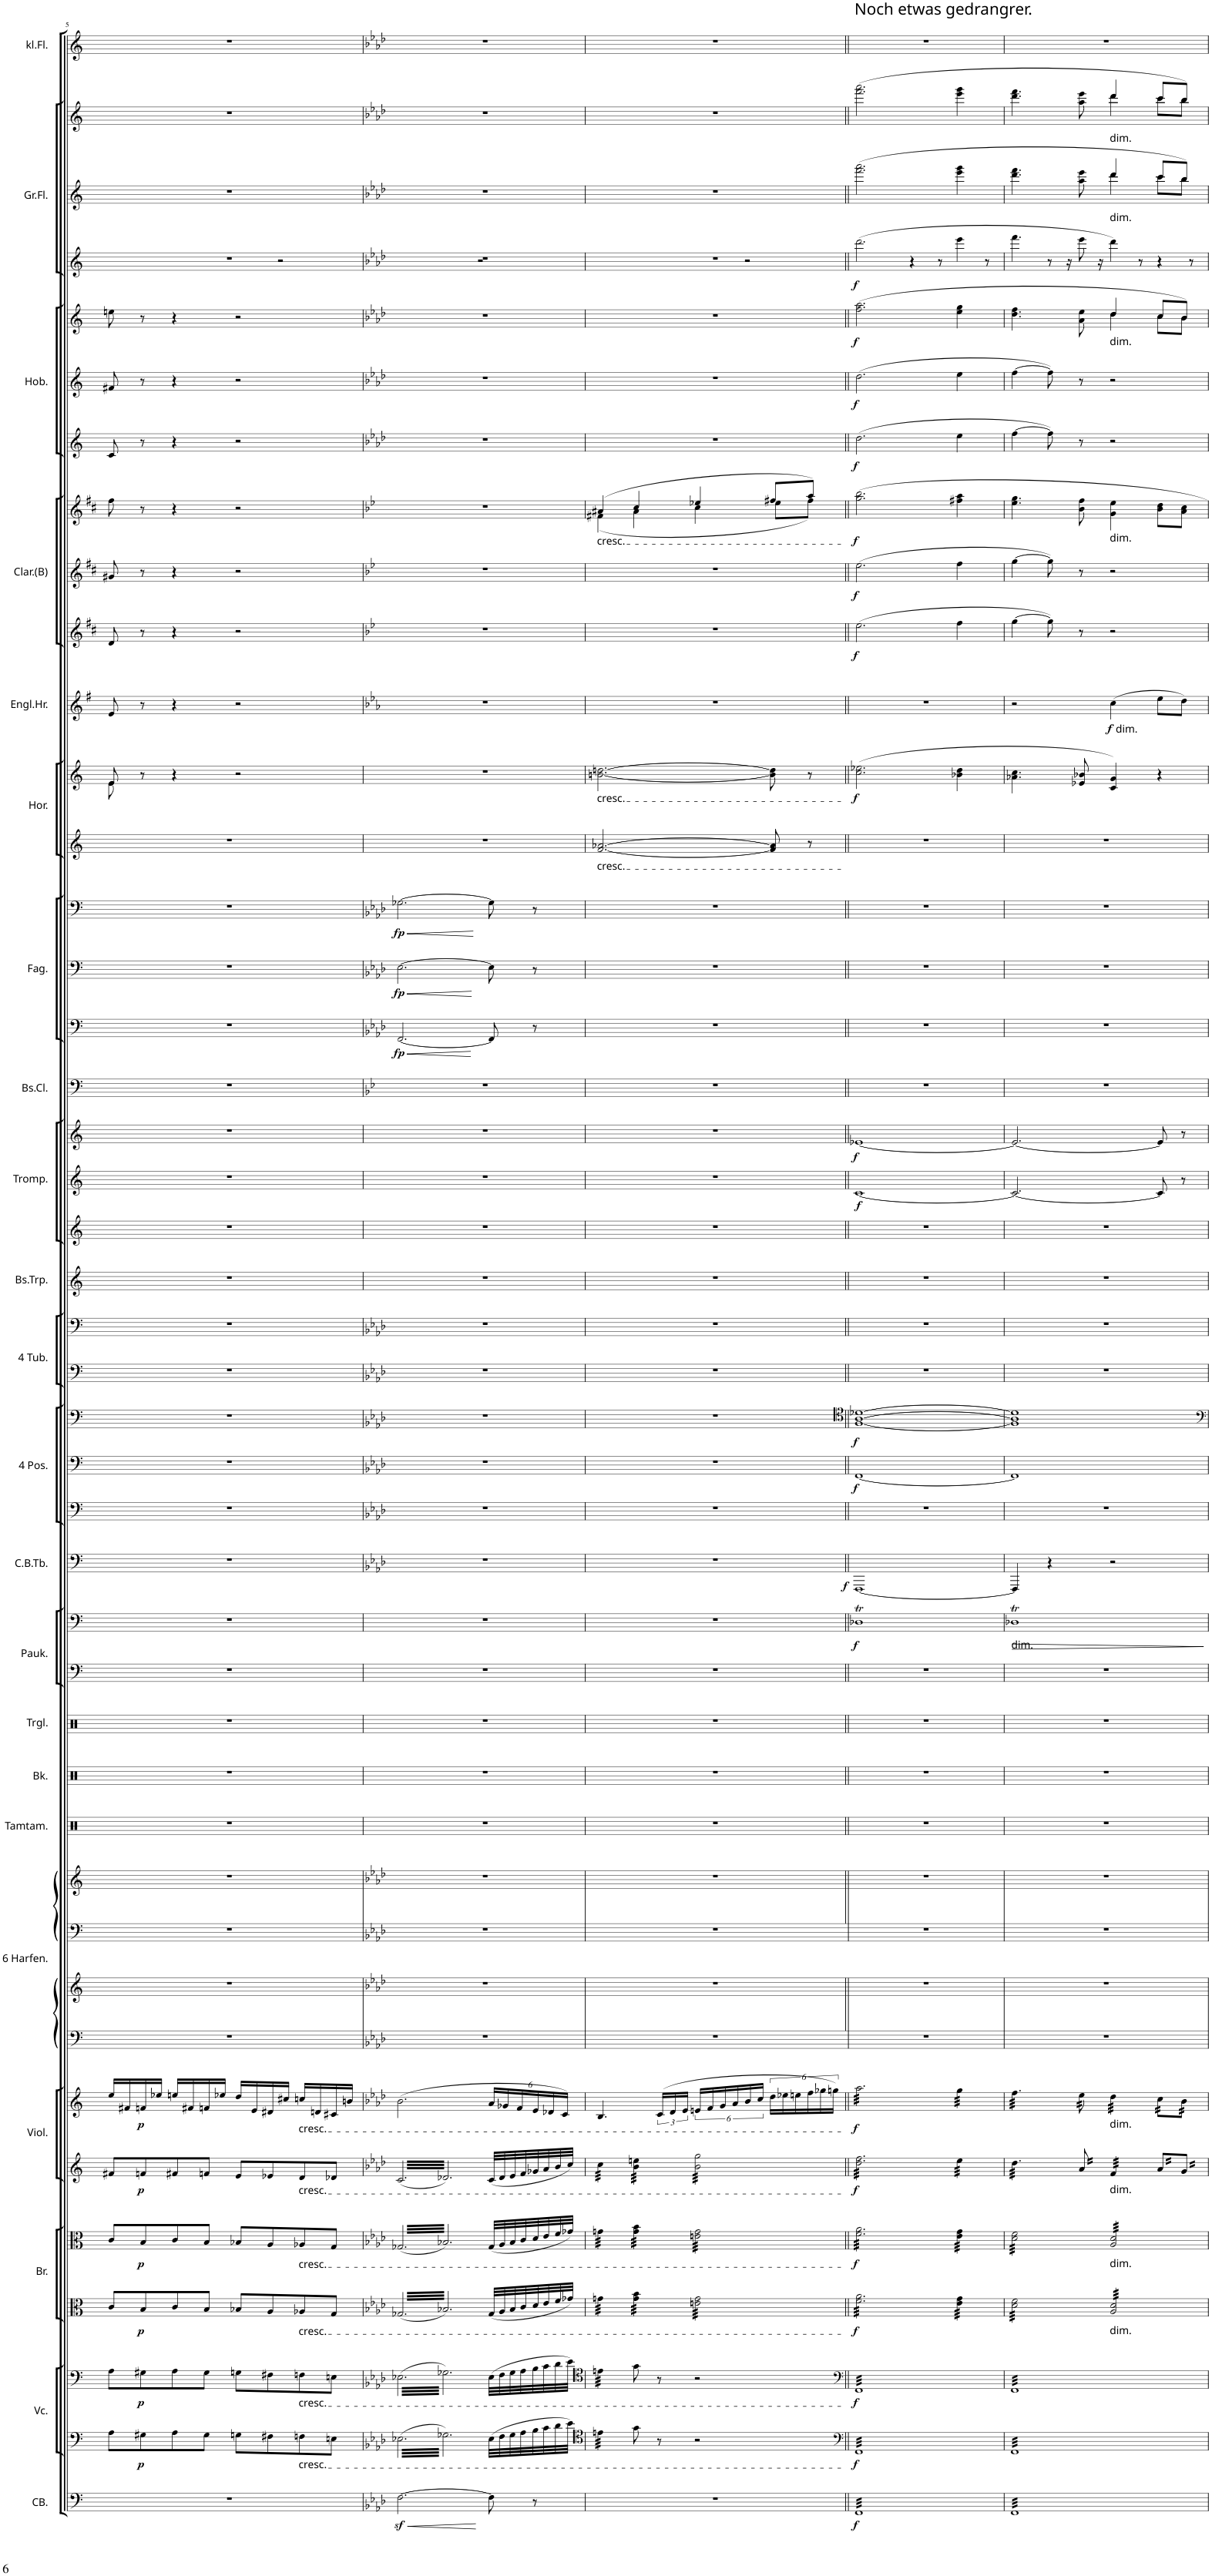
**kern	**dynam	**kern	**dynam	**kern	**dynam	**kern	**dynam	**kern	**dynam	**kern	**dynam	**kern	**dynam	**kern	**kern	**kern	**kern	**kern	**kern	**kern	**kern	**kern	**dynam	**kern	**dynam	**kern	**kern	**dynam	**kern	**dynam	**kern	**kern	**kern	**kern	**kern	**dynam	**kern	**dynam	**kern	**kern	**dynam	**kern	**dynam	**kern	**dynam	**kern	**kern	**dynam	**kern	**dynam	**kern	**dynam	**kern	**dynam	**kern	**dynam	**kern	**dynam	**kern	**dynam	**kern	**dynam	**kern	**dynam	**kern	**kern	**kern
*part41	*part41	*part40	*part40	*part39	*part39	*part38	*part38	*part37	*part37	*part36	*part36	*part35	*part35	*part34	*part34	*part33	*part33	*part32	*part31	*part30	*part29	*part28	*part28	*part27	*part27	*part26	*part25	*part25	*part24	*part24	*part23	*part22	*part21	*part20	*part19	*part19	*part18	*part18	*part17	*part16	*part16	*part15	*part15	*part14	*part14	*part13	*part12	*part12	*part11	*part11	*part10	*part10	*part9	*part9	*part8	*part8	*part7	*part7	*part6	*part6	*part5	*part5	*part4	*part4	*part3	*part2	*part1
*staff43	*staff43	*staff42	*staff42	*staff41	*staff41	*staff40	*staff40	*staff39	*staff39	*staff38	*staff38	*staff37	*staff37	*staff36	*staff35	*staff34	*staff33	*staff32	*staff31	*staff30	*staff29	*staff28	*staff28	*staff27	*staff27	*staff26	*staff25	*staff25	*staff24	*staff24	*staff23	*staff22	*staff21	*staff20	*staff19	*staff19	*staff18	*staff18	*staff17	*staff16	*staff16	*staff15	*staff15	*staff14	*staff14	*staff13	*staff12	*staff12	*staff11	*staff11	*staff10	*staff10	*staff9	*staff9	*staff8	*staff8	*staff7	*staff7	*staff6	*staff6	*staff5	*staff5	*staff4	*staff4	*staff3	*staff2	*staff1
*I"Contrabasse.	*	*I"Violoncellos	*	*I"Violoncelle.	*	*I"Violas	*	*I"Bratschen.	*	*I"Violins	*	*I"Violinen.	*	*I"Harp	*	*I"6 Harfen.	*	*I"Tamtam.	*I"Becken.	*I"Triangel.	*I"Timpani	*I"Pauken.	*	*I"Contrabass Tuben.	*	*I"Trombone	*I"4 Posaunen.	*	*I"Tenor Trombone	*	*I"Tuba	*I"4 Tuben.	*I"Bass Trompetten.	*I"C Trumpet	*I"Trompetten.	*	*I"C Trumpet	*	*I"Bass Clarinetten.	*I"Bassoon	*	*I"Fagotte.	*	*I"Bassoon	*	*I"Horn in F	*I"Horner.	*	*I"Englishes Horn.	*	*I"Bb Clarinet	*	*I"Clarinetten. (B)	*	*I"Bb Clarinet	*	*I"Oboe	*	*I"Hoboen.	*	*I"Oboe	*	*I"Flute	*	*I"Floten.	*I"Flute	*I"Kleinen Floten.
*I'CB.	*	*	*	*I'Vc.	*	*	*	*I'Br.	*	*	*	*I'Viol.	*	*I'Hp	*	*I'6 Harfen.	*	*I'Tamtam.	*I'Bk.	*I'Trgl.	*I'Timp	*I'Pauk.	*	*I'C.B.Tb.	*	*I'Trb	*I'4 Pos.	*	*I'Trb	*	*I'Tba	*I'4 Tub.	*I'Bs.Trp.	*I'Tpt	*I'Tromp.	*	*I'Tpt	*	*I'Bs.Cl.	*I'Bsn	*	*I'Fag.	*	*I'Bsn	*	*I'Hn	*I'Hor.	*	*I'Engl.Hr.	*	*I'Cl	*	*I'Clar.(B)	*	*I'Cl	*	*I'Ob	*	*I'Hob.	*	*I'Ob	*	*I'Fl	*	*	*I'Fl	*I'kl.Fl.
!!LO:PB:g=z
*clefF4	*	*clefF4	*	*clefF4	*	*clefC3	*	*clefC3	*	*clefG2	*	*clefG2	*	*clefF4	*clefG2	*clefF4	*clefG2	*clefX	*clefX	*clefX	*clefF4	*clefF4	*	*clefF4	*	*clefF4	*clefF4	*	*clefF4	*	*clefF4	*clefF4	*clefG2	*clefG2	*clefG2	*	*clefG2	*	*clefF4	*clefF4	*	*clefF4	*	*clefF4	*	*clefG2	*clefG2	*	*clefG2	*	*clefG2	*	*clefG2	*	*clefG2	*	*clefG2	*	*clefG2	*	*clefG2	*	*clefG2	*	*clefG2	*clefG2	*clefG2
*Trd7c12	*	*	*	*	*	*	*	*	*	*	*	*	*	*	*	*	*	*	*	*	*	*	*	*	*	*	*	*	*	*	*	*	*Trd8c14	*	*	*	*	*	*Trd8c14	*	*	*	*	*	*	*Trd4c7	*Trd4c7	*	*Trd4c7	*	*Trd1c2	*	*Trd1c2	*	*Trd1c2	*	*	*	*	*	*	*	*	*	*	*	*Trd-7c-12
*k[]	*	*k[]	*	*k[]	*	*k[]	*	*k[]	*	*k[]	*	*k[]	*	*k[]	*k[]	*k[]	*k[]	*k[]	*k[]	*k[]	*k[]	*k[]	*	*k[]	*	*k[]	*k[]	*	*k[]	*	*k[]	*k[]	*k[]	*k[]	*k[]	*	*k[]	*	*k[]	*k[]	*	*k[]	*	*k[]	*	*k[]	*k[]	*	*k[f#]	*	*k[f#c#]	*	*k[f#c#]	*	*k[f#c#]	*	*k[]	*	*k[]	*	*k[]	*	*k[]	*	*k[]	*k[]	*k[]
*M4/4	*	*M4/4	*	*M4/4	*	*M4/4	*	*M4/4	*	*M4/4	*	*M4/4	*	*M4/4	*M4/4	*M4/4	*M4/4	*M4/4	*M4/4	*M4/4	*M4/4	*M4/4	*	*M4/4	*	*M4/4	*M4/4	*	*M4/4	*	*M4/4	*M4/4	*M4/4	*M4/4	*M4/4	*	*M4/4	*	*M4/4	*M4/4	*	*M4/4	*	*M4/4	*	*M4/4	*M4/4	*	*M4/4	*	*M4/4	*	*M4/4	*	*M4/4	*	*M4/4	*	*M4/4	*	*M4/4	*	*M12/8	*	*M4/4	*M4/4	*M4/4
=5	=5	=5	=5	=5	=5	=5	=5	=5	=5	=5	=5	=5	=5	=5	=5	=5	=5	=5	=5	=5	=5	=5	=5	=5	=5	=5	=5	=5	=5	=5	=5	=5	=5	=5	=5	=5	=5	=5	=5	=5	=5	=5	=5	=5	=5	=5	=5	=5	=5	=5	=5	=5	=5	=5	=5	=5	=5	=5	=5	=5	=5	=5	=5	=5	=5	=5	=5
*	*	*	*	*	*	*	*	*	*	*	*	*	*	*	*	*	*	*	*	*	*	*	*	*	*	*	*	*	*	*	*	*	*	*	*	*	*	*	*	*	*	*	*	*	*	*	*^	*	*	*	*	*	*	*	*	*	*	*	*	*	*	*	*	*	*	*	*
1r	.	8A\L	.	8A\L	.	8c/L	.	8c/L	.	8f#X/L	.	16ee/LL	.	1r	1r	1r	1r	1r	1r	1r	1r	1r	.	1r	.	1r	1r	.	1r	.	1r	1r	1r	1r	1r	.	1r	.	1r	1r	.	1r	.	1r	.	1r	8e/	8e\	.	8e/	.	8d/	.	8g#X/	.	8ff#\	.	8c/	.	8f#X/	.	8een\	.	1.r	.	1r	1r	1r
.	.	.	.	.	.	.	.	.	.	.	.	16f#X/	.	.	.	.	.	.	.	.	.	.	.	.	.	.	.	.	.	.	.	.	.	.	.	.	.	.	.	.	.	.	.	.	.	.	.	.	.	.	.	.	.	.	.	.	.	.	.	.	.	.	.	.	.	.	.	.
!	!	!	!LO:DY:b	!	!LO:DY:b	!	!LO:DY:b	!	!LO:DY:b	!	!LO:DY:b	!	!LO:DY:b	!	!	!	!	!	!	!	!	!	!	!	!	!	!	!	!	!	!	!	!	!	!	!	!	!	!	!	!	!	!	!	!	!	!	!	!	!	!	!	!	!	!	!	!	!	!	!	!	!	!	!	!	!	!	!
.	.	8G#X\	p	8G#X\	p	8B/	p	8B/	p	8fn/	p	16fn/	p	.	.	.	.	.	.	.	.	.	.	.	.	.	.	.	.	.	.	.	.	.	.	.	.	.	.	.	.	.	.	.	.	.	8r	1ryy	.	8r	.	8r	.	8r	.	8r	.	8r	.	8r	.	8r	.	.	.	.	.	.
.	.	.	.	.	.	.	.	.	.	.	.	16ee-X/JJ	.	.	.	.	.	.	.	.	.	.	.	.	.	.	.	.	.	.	.	.	.	.	.	.	.	.	.	.	.	.	.	.	.	.	.	.	.	.	.	.	.	.	.	.	.	.	.	.	.	.	.	.	.	.	.	.
.	.	8A\	.	8A\	.	8c/	.	8c/	.	8f#X/	.	16een/LL	.	.	.	.	.	.	.	.	.	.	.	.	.	.	.	.	.	.	.	.	.	.	.	.	.	.	.	.	.	.	.	.	.	.	4r	.	.	4r	.	4r	.	4r	.	4r	.	4r	.	4r	.	4r	.	.	.	.	.	.
.	.	.	.	.	.	.	.	.	.	.	.	16f#X/	.	.	.	.	.	.	.	.	.	.	.	.	.	.	.	.	.	.	.	.	.	.	.	.	.	.	.	.	.	.	.	.	.	.	.	.	.	.	.	.	.	.	.	.	.	.	.	.	.	.	.	.	.	.	.	.
.	.	8G#\J	.	8G#\J	.	8B/J	.	8B/J	.	8fn/J	.	16fn/	.	.	.	.	.	.	.	.	.	.	.	.	.	.	.	.	.	.	.	.	.	.	.	.	.	.	.	.	.	.	.	.	.	.	.	.	.	.	.	.	.	.	.	.	.	.	.	.	.	.	.	.	.	.	.	.
.	.	.	.	.	.	.	.	.	.	.	.	16ee-X/JJ	.	.	.	.	.	.	.	.	.	.	.	.	.	.	.	.	.	.	.	.	.	.	.	.	.	.	.	.	.	.	.	.	.	.	.	.	.	.	.	.	.	.	.	.	.	.	.	.	.	.	.	.	.	.	.	.
.	.	8Gn\L	.	8Gn\L	.	8B-X/L	.	8B-X/L	.	8e/L	.	16dd/LL	.	.	.	.	.	.	.	.	.	.	.	.	.	.	.	.	.	.	.	.	.	.	.	.	.	.	.	.	.	.	.	.	.	.	2r	.	.	2r	.	2r	.	2r	.	2r	.	2r	.	2r	.	2r	.	.	.	.	.	.
.	.	.	.	.	.	.	.	.	.	.	.	16e/	.	.	.	.	.	.	.	.	.	.	.	.	.	.	.	.	.	.	.	.	.	.	.	.	.	.	.	.	.	.	.	.	.	.	.	.	.	.	.	.	.	.	.	.	.	.	.	.	.	.	.	.	.	.	.	.
.	.	8F#X\	.	8F#X\	.	8A/	.	8A/	.	8e-X/	.	16d#X/	.	.	.	.	.	.	.	.	.	.	.	.	.	.	.	.	.	.	.	.	.	.	.	.	.	.	.	.	.	.	.	.	.	.	.	.	.	.	.	.	.	.	.	.	.	.	.	.	.	.	.	.	.	.	.	.
.	.	.	.	.	.	.	.	.	.	.	.	16cc#X/JJ	.	.	.	.	.	.	.	.	.	.	.	.	.	.	.	.	.	.	.	.	.	.	.	.	.	.	.	.	.	.	.	.	.	.	.	.	.	.	.	.	.	.	.	.	.	.	.	.	.	.	.	.	.	.	.	.
!	!	!	!	!	!	!	!	!	!	!	!	!LO:TX:b:t=cresc.	!	!	!	!	!	!	!	!	!	!	!	!	!	!	!	!	!	!	!	!	!	!	!	!	!	!	!	!	!	!	!	!	!	!	!	!	!	!	!	!	!	!	!	!	!	!	!	!	!	!	!	!	!	!	!	!
!	!	!	!	!	!	!	!	!	!	!LO:TX:b:t=cresc.	!	!	!	!	!	!	!	!	!	!	!	!	!	!	!	!	!	!	!	!	!	!	!	!	!	!	!	!	!	!	!	!	!	!	!	!	!	!	!	!	!	!	!	!	!	!	!	!	!	!	!	!	!	!	!	!	!	!
!	!	!	!	!	!	!	!	!LO:TX:b:t=cresc.	!	!	!	!	!	!	!	!	!	!	!	!	!	!	!	!	!	!	!	!	!	!	!	!	!	!	!	!	!	!	!	!	!	!	!	!	!	!	!	!	!	!	!	!	!	!	!	!	!	!	!	!	!	!	!	!	!	!	!	!
!	!	!	!	!	!	!LO:TX:b:t=cresc.	!	!	!	!	!	!	!	!	!	!	!	!	!	!	!	!	!	!	!	!	!	!	!	!	!	!	!	!	!	!	!	!	!	!	!	!	!	!	!	!	!	!	!	!	!	!	!	!	!	!	!	!	!	!	!	!	!	!	!	!	!	!
!	!	!	!	!LO:TX:b:t=cresc.	!	!	!	!	!	!	!	!	!	!	!	!	!	!	!	!	!	!	!	!	!	!	!	!	!	!	!	!	!	!	!	!	!	!	!	!	!	!	!	!	!	!	!	!	!	!	!	!	!	!	!	!	!	!	!	!	!	!	!	!	!	!	!	!
!	!	!LO:TX:b:t=cresc.	!	!	!	!	!	!	!	!	!	!	!	!	!	!	!	!	!	!	!	!	!	!	!	!	!	!	!	!	!	!	!	!	!	!	!	!	!	!	!	!	!	!	!	!	!	!	!	!	!	!	!	!	!	!	!	!	!	!	!	!	!	!	!	!	!	!
.	.	8Fn\	.	8Fn\	.	8A-X/	.	8A-X/	.	8d/	.	16ccn/LL	.	.	.	.	.	.	.	.	.	.	.	.	.	.	.	.	.	.	.	.	.	.	.	.	.	.	.	.	.	.	.	.	.	.	.	.	.	.	.	.	.	.	.	.	.	.	.	.	.	.	.	.	.	.	.	.
.	.	.	.	.	.	.	.	.	.	.	.	16dn/	.	.	.	.	.	.	.	.	.	.	.	.	.	.	.	.	.	.	.	.	.	.	.	.	.	.	.	.	.	.	.	.	.	.	.	.	.	.	.	.	.	.	.	.	.	.	.	.	.	.	.	.	.	.	.	.
.	.	8En\J	.	8En\J	.	8G/J	.	8G/J	.	8d-X/J	.	16c#X/	.	.	.	.	.	.	.	.	.	.	.	.	.	.	.	.	.	.	.	.	.	.	.	.	.	.	.	.	.	.	.	.	.	.	.	.	.	.	.	.	.	.	.	.	.	.	.	.	.	.	.	.	.	.	.	.
.	.	.	.	.	.	.	.	.	.	.	.	16bn/JJ	.	.	.	.	.	.	.	.	.	.	.	.	.	.	.	.	.	.	.	.	.	.	.	.	.	.	.	.	.	.	.	.	.	.	.	.	.	.	.	.	.	.	.	.	.	.	.	.	.	.	.	.	.	.	.	.
1ryy	.	1ryy	.	1ryy	.	1ryy	.	1ryy	.	1ryy	.	1ryy	.	1ryy	1ryy	1ryy	1ryy	1ryy	1ryy	1ryy	1ryy	1ryy	.	1ryy	.	1ryy	1ryy	.	1ryy	.	1ryy	1ryy	1ryy	1ryy	1ryy	.	1ryy	.	1ryy	1ryy	.	1ryy	.	1ryy	.	1ryy	1ryy	.	.	1ryy	.	1ryy	.	1ryy	.	1ryy	.	1ryy	.	1ryy	.	1ryy	.	.	.	1ryy	1ryy	1ryy
.	.	.	.	.	.	.	.	.	.	.	.	.	.	.	.	.	.	.	.	.	.	.	.	.	.	.	.	.	.	.	.	.	.	.	.	.	.	.	.	.	.	.	.	.	.	.	.	2..ryy	.	.	.	.	.	.	.	.	.	.	.	.	.	.	.	.	.	.	.	.
.	.	.	.	.	.	.	.	.	.	.	.	.	.	.	.	.	.	.	.	.	.	.	.	.	.	.	.	.	.	.	.	.	.	.	.	.	.	.	.	.	.	.	.	.	.	.	.	.	.	.	.	.	.	.	.	.	.	.	.	.	.	.	.	2r	.	.	.	.
*	*	*	*	*	*	*	*	*	*	*	*	*	*	*	*	*	*	*	*	*	*	*	*	*	*	*	*	*	*	*	*	*	*	*	*	*	*	*	*	*	*	*	*	*	*	*	*v	*v	*	*	*	*	*	*	*	*	*	*	*	*	*	*	*	*	*	*	*	*
=6	=6	=6	=6	=6	=6	=6	=6	=6	=6	=6	=6	=6	=6	=6	=6	=6	=6	=6	=6	=6	=6	=6	=6	=6	=6	=6	=6	=6	=6	=6	=6	=6	=6	=6	=6	=6	=6	=6	=6	=6	=6	=6	=6	=6	=6	=6	=6	=6	=6	=6	=6	=6	=6	=6	=6	=6	=6	=6	=6	=6	=6	=6	=6	=6	=6	=6	=6
*k[b-e-a-d-]	*	*k[b-e-a-d-]	*	*k[b-e-a-d-]	*	*k[b-e-a-d-]	*	*k[b-e-a-d-]	*	*k[b-e-a-d-]	*	*k[b-e-a-d-]	*	*k[b-e-a-d-]	*k[b-e-a-d-]	*k[b-e-a-d-]	*k[b-e-a-d-]	*	*	*	*k[]	*k[]	*	*k[b-e-a-d-]	*	*k[b-e-a-d-]	*k[b-e-a-d-]	*	*k[b-e-a-d-]	*	*k[b-e-a-d-]	*k[b-e-a-d-]	*k[]	*k[]	*k[]	*	*k[]	*	*k[b-e-]	*k[b-e-a-d-]	*	*k[b-e-a-d-]	*	*k[b-e-a-d-]	*	*k[]	*k[]	*	*k[b-e-a-]	*	*k[b-e-]	*	*k[b-e-]	*	*k[b-e-]	*	*k[b-e-a-d-]	*	*k[b-e-a-d-]	*	*k[b-e-a-d-]	*	*k[b-e-a-d-]	*	*k[b-e-a-d-]	*k[b-e-a-d-]	*k[b-e-a-d-]
!	!LO:HP:b	!	!	!	!	!	!	!	!	!	!	!	!	!	!	!	!	!	!	!	!	!	!	!	!	!	!	!	!	!	!	!	!	!	!	!	!	!	!	!	!LO:HP:b	!	!LO:HP:b	!	!LO:HP:b	!	!	!	!	!	!	!	!	!	!	!	!	!	!	!	!	!	!	!	!	!	!
!	!	!	!	!	!	!	!	!	!	!	!	!	!	!	!	!	!	!	!	!	!	!	!	!	!	!	!	!	!	!	!	!	!	!	!	!	!	!	!	!	!LO:DY:n=1:b	!	!LO:DY:n=1:b	!	!LO:DY:n=1:b	!	!	!	!	!	!	!	!	!	!	!	!	!	!	!	!	!	!	!	!	!	!
[2.Fz<^\	<	(6..E-X@@64@@\	.	(6..E-X@@64@@\	.	(6..G-X@@64@@/	.	(6..G-X@@64@@/	.	(6..c@@64@@/	.	(2.b-\	.	1r	1r	1r	1r	1r	1r	1r	1r	1r	.	1r	.	1r	1r	.	1r	.	1r	1r	1r	1r	1r	.	1r	.	1r	[2.FF/	< fp	[2.E-\	< fp	[2.G-X\	< fp	1r	1r	.	1r	.	1r	.	1r	.	1r	.	1r	.	1r	.	1r	.	1.r	.	1r	1r	1r
.	.	[8G-X@@32@@\)	.	[8G-X@@32@@\)	.	[8B-X@@32@@/)	.	[8B-X@@32@@/)	.	[8d-X@@32@@/)	.	.	.	.	.	.	.	.	.	.	.	.	.	.	.	.	.	.	.	.	.	.	.	.	.	.	.	.	.	.	.	.	.	.	.	.	.	.	.	.	.	.	.	.	.	.	.	.	.	.	.	.	.	.	.	.	.
.	.	4G-@@32@@\]	.	4G-@@32@@\]	.	4B-@@32@@/]	.	4B-@@32@@/]	.	4d-@@32@@/]	.	.	.	.	.	.	.	.	.	.	.	.	.	.	.	.	.	.	.	.	.	.	.	.	.	.	.	.	.	.	.	.	.	.	.	.	.	.	.	.	.	.	.	.	.	.	.	.	.	.	.	.	.	.	.	.	.
*	*	*	*	*	*	*	*	*	*	*	*	*Xbrackettup	*	*	*	*	*	*	*	*	*	*	*	*	*	*	*	*	*	*	*	*	*	*	*	*	*	*	*	*	*	*	*	*	*	*	*	*	*	*	*	*	*	*	*	*	*	*	*	*	*	*	*	*	*	*	*
8F\]	[	(32E-\LLL	.	(32E-\LLL	.	(32G-/LLL	.	(32G-/LLL	.	(32c/LLL	.	24a-/LL	.	.	.	.	.	.	.	.	.	.	.	.	.	.	.	.	.	.	.	.	.	.	.	.	.	.	.	8FF/]	[	8E-\]	[	8G-\]	[	.	.	.	.	.	.	.	.	.	.	.	.	.	.	.	.	.	.	.	.	.	.
.	.	32F\	.	32F\	.	32A-/	.	32A-/	.	32d-/	.	.	.	.	.	.	.	.	.	.	.	.	.	.	.	.	.	.	.	.	.	.	.	.	.	.	.	.	.	.	.	.	.	.	.	.	.	.	.	.	.	.	.	.	.	.	.	.	.	.	.	.	.	.	.	.	.
.	.	.	.	.	.	.	.	.	.	.	.	24g-X/	.	.	.	.	.	.	.	.	.	.	.	.	.	.	.	.	.	.	.	.	.	.	.	.	.	.	.	.	.	.	.	.	.	.	.	.	.	.	.	.	.	.	.	.	.	.	.	.	.	.	.	.	.	.	.
.	.	32G-\	.	32G-\	.	32B-/	.	32B-/	.	32e-/	.	.	.	.	.	.	.	.	.	.	.	.	.	.	.	.	.	.	.	.	.	.	.	.	.	.	.	.	.	.	.	.	.	.	.	.	.	.	.	.	.	.	.	.	.	.	.	.	.	.	.	.	.	.	.	.	.
.	.	.	.	.	.	.	.	.	.	.	.	24f/	.	.	.	.	.	.	.	.	.	.	.	.	.	.	.	.	.	.	.	.	.	.	.	.	.	.	.	.	.	.	.	.	.	.	.	.	.	.	.	.	.	.	.	.	.	.	.	.	.	.	.	.	.	.	.
.	.	32A-\	.	32A-\	.	32c/	.	32c/	.	32f/	.	.	.	.	.	.	.	.	.	.	.	.	.	.	.	.	.	.	.	.	.	.	.	.	.	.	.	.	.	.	.	.	.	.	.	.	.	.	.	.	.	.	.	.	.	.	.	.	.	.	.	.	.	.	.	.	.
8r	.	32B-\	.	32B-\	.	32d-/	.	32d-/	.	32g-X/	.	24e-/	.	.	.	.	.	.	.	.	.	.	.	.	.	.	.	.	.	.	.	.	.	.	.	.	.	.	.	8r	.	8r	.	8r	.	.	.	.	.	.	.	.	.	.	.	.	.	.	.	.	.	.	.	.	.	.	.
.	.	32c\	.	32c\	.	32e-/	.	32e-/	.	32a-/	.	.	.	.	.	.	.	.	.	.	.	.	.	.	.	.	.	.	.	.	.	.	.	.	.	.	.	.	.	.	.	.	.	.	.	.	.	.	.	.	.	.	.	.	.	.	.	.	.	.	.	.	.	.	.	.	.
.	.	.	.	.	.	.	.	.	.	.	.	24d-X/	.	.	.	.	.	.	.	.	.	.	.	.	.	.	.	.	.	.	.	.	.	.	.	.	.	.	.	.	.	.	.	.	.	.	.	.	.	.	.	.	.	.	.	.	.	.	.	.	.	.	.	.	.	.	.
.	.	32d-\	.	32d-\	.	32f/	.	32f/	.	32b-/	.	.	.	.	.	.	.	.	.	.	.	.	.	.	.	.	.	.	.	.	.	.	.	.	.	.	.	.	.	.	.	.	.	.	.	.	.	.	.	.	.	.	.	.	.	.	.	.	.	.	.	.	.	.	.	.	.
.	.	.	.	.	.	.	.	.	.	.	.	24c/JJ)	.	.	.	.	.	.	.	.	.	.	.	.	.	.	.	.	.	.	.	.	.	.	.	.	.	.	.	.	.	.	.	.	.	.	.	.	.	.	.	.	.	.	.	.	.	.	.	.	.	.	.	.	.	.	.
.	.	32e-\JJJ)	.	32e-\JJJ)	.	32g-X/JJJ)	.	32g-X/JJJ)	.	32cc/JJJ)	.	.	.	.	.	.	.	.	.	.	.	.	.	.	.	.	.	.	.	.	.	.	.	.	.	.	.	.	.	.	.	.	.	.	.	.	.	.	.	.	.	.	.	.	.	.	.	.	.	.	.	.	.	.	.	.	.
1ryy	.	1ryy	.	1ryy	.	1ryy	.	1ryy	.	1ryy	.	1ryy	.	1ryy	1ryy	1ryy	1ryy	1ryy	1ryy	1ryy	1ryy	1ryy	.	1ryy	.	1ryy	1ryy	.	1ryy	.	1ryy	1ryy	1ryy	1ryy	1ryy	.	1ryy	.	1ryy	1ryy	.	1ryy	.	1ryy	.	1ryy	1ryy	.	1ryy	.	1ryy	.	1ryy	.	1ryy	.	1ryy	.	1ryy	.	1ryy	.	.	.	1ryy	1ryy	1ryy
.	.	.	.	.	.	.	.	.	.	.	.	.	.	.	.	.	.	.	.	.	.	.	.	.	.	.	.	.	.	.	.	.	.	.	.	.	.	.	.	.	.	.	.	.	.	.	.	.	.	.	.	.	.	.	.	.	.	.	.	.	.	.	2r	.	.	.	.
=7	=7	=7	=7	=7	=7	=7	=7	=7	=7	=7	=7	=7	=7	=7	=7	=7	=7	=7	=7	=7	=7	=7	=7	=7	=7	=7	=7	=7	=7	=7	=7	=7	=7	=7	=7	=7	=7	=7	=7	=7	=7	=7	=7	=7	=7	=7	=7	=7	=7	=7	=7	=7	=7	=7	=7	=7	=7	=7	=7	=7	=7	=7	=7	=7	=7	=7	=7
*	*	*clefC4	*	*clefC4	*	*	*	*	*	*	*	*	*	*	*	*	*	*	*	*	*	*	*	*	*	*	*	*	*	*	*	*	*	*	*	*	*	*	*	*	*	*	*	*	*	*	*	*	*	*	*	*	*	*	*	*	*	*	*	*	*	*	*	*	*	*	*
*	*	*	*	*	*	*	*	*	*	*	*	*	*	*	*	*	*	*	*	*	*	*	*	*	*	*	*	*	*	*	*	*	*	*	*	*	*	*	*	*	*	*	*	*	*	*	*	*	*	*	*	*	*	*	*^	*	*	*	*	*	*	*	*	*	*	*	*
!	!	!	!	!	!	!	!	!	!	!	!	!	!	!	!	!	!	!	!	!	!	!	!	!	!	!	!	!	!	!	!	!	!	!	!	!	!	!	!	!	!	!	!	!	!	!	!	!	!	!	!	!	!	!	!LO:TX:b:t=cresc.	!	!	!	!	!	!	!	!	!	!	!	!	!
!	!	!	!	!	!	!	!	!	!	!	!	!	!	!	!	!	!	!	!	!	!	!	!	!	!	!	!	!	!	!	!	!	!	!	!	!	!	!	!	!	!	!	!	!	!	!	!LO:TX:b:t=cresc.	!	!	!	!	!	!	!	!	!	!	!	!	!	!	!	!	!	!	!	!	!
!	!	!	!	!	!	!	!	!	!	!	!	!	!	!	!	!	!	!	!	!	!	!	!	!	!	!	!	!	!	!	!	!	!	!	!	!	!	!	!	!	!	!	!	!	!	!LO:TX:b:t=cresc.	!	!	!	!	!	!	!	!	!	!	!	!	!	!	!	!	!	!	!	!	!	!
1r	.	4en@32@\	.	4en@32@\	.	4gn@32@\	.	4gn@32@\	.	4cc@32@\	.	4.B-/	.	1r	1r	1r	1r	1r	1r	1r	1r	1r	.	1r	.	1r	1r	.	1r	.	1r	1r	1r	1r	1r	.	1r	.	1r	1r	.	1r	.	1r	.	[2.f/ [2.a-X/	[2.bn\ [2.ddn\	.	1r	.	1r	.	1r	.	(4a#X/	(4f#X\	.	1r	.	1r	.	1r	.	1.r	.	1r	1r	1r
.	.	8g\	.	8g\	.	4g\@32@ 4b-\@32@	.	4g\@32@ 4b-\@32@	.	4b-\@32@ 4een\@32@	.	.	.	.	.	.	.	.	.	.	.	.	.	.	.	.	.	.	.	.	.	.	.	.	.	.	.	.	.	.	.	.	.	.	.	.	.	.	.	.	.	.	.	.	4cc/	4a#\	.	.	.	.	.	.	.	.	.	.	.	.
*	*	*	*	*	*	*	*	*	*	*	*	*brackettup	*	*	*	*	*	*	*	*	*	*	*	*	*	*	*	*	*	*	*	*	*	*	*	*	*	*	*	*	*	*	*	*	*	*	*	*	*	*	*	*	*	*	*	*	*	*	*	*	*	*	*	*	*	*	*	*
.	.	8r	.	8r	.	.	.	.	.	.	.	(24c/LL	.	.	.	.	.	.	.	.	.	.	.	.	.	.	.	.	.	.	.	.	.	.	.	.	.	.	.	.	.	.	.	.	.	.	.	.	.	.	.	.	.	.	.	.	.	.	.	.	.	.	.	.	.	.	.	.
.	.	.	.	.	.	.	.	.	.	.	.	24d-/	.	.	.	.	.	.	.	.	.	.	.	.	.	.	.	.	.	.	.	.	.	.	.	.	.	.	.	.	.	.	.	.	.	.	.	.	.	.	.	.	.	.	.	.	.	.	.	.	.	.	.	.	.	.	.	.
.	.	.	.	.	.	.	.	.	.	.	.	24e-/JJ	.	.	.	.	.	.	.	.	.	.	.	.	.	.	.	.	.	.	.	.	.	.	.	.	.	.	.	.	.	.	.	.	.	.	.	.	.	.	.	.	.	.	.	.	.	.	.	.	.	.	.	.	.	.	.	.
.	.	2r	.	2r	.	2en\@32@ 2g\@32@	.	2en\@32@ 2g\@32@	.	2b-\@32@ 2gg\@32@	.	24en/LL	.	.	.	.	.	.	.	.	.	.	.	.	.	.	.	.	.	.	.	.	.	.	.	.	.	.	.	.	.	.	.	.	.	.	.	.	.	.	.	.	.	.	4ee-X/	4cc\	.	.	.	.	.	.	.	.	.	.	.	.
.	.	.	.	.	.	.	.	.	.	.	.	24f/	.	.	.	.	.	.	.	.	.	.	.	.	.	.	.	.	.	.	.	.	.	.	.	.	.	.	.	.	.	.	.	.	.	.	.	.	.	.	.	.	.	.	.	.	.	.	.	.	.	.	.	.	.	.	.	.
.	.	.	.	.	.	.	.	.	.	.	.	24g/	.	.	.	.	.	.	.	.	.	.	.	.	.	.	.	.	.	.	.	.	.	.	.	.	.	.	.	.	.	.	.	.	.	.	.	.	.	.	.	.	.	.	.	.	.	.	.	.	.	.	.	.	.	.	.	.
.	.	.	.	.	.	.	.	.	.	.	.	24a-/	.	.	.	.	.	.	.	.	.	.	.	.	.	.	.	.	.	.	.	.	.	.	.	.	.	.	.	.	.	.	.	.	.	.	.	.	.	.	.	.	.	.	.	.	.	.	.	.	.	.	.	.	.	.	.	.
.	.	.	.	.	.	.	.	.	.	.	.	24b-/	.	.	.	.	.	.	.	.	.	.	.	.	.	.	.	.	.	.	.	.	.	.	.	.	.	.	.	.	.	.	.	.	.	.	.	.	.	.	.	.	.	.	.	.	.	.	.	.	.	.	.	.	.	.	.	.
.	.	.	.	.	.	.	.	.	.	.	.	24cc/JJ	.	.	.	.	.	.	.	.	.	.	.	.	.	.	.	.	.	.	.	.	.	.	.	.	.	.	.	.	.	.	.	.	.	.	.	.	.	.	.	.	.	.	.	.	.	.	.	.	.	.	.	.	.	.	.	.
.	.	.	.	.	.	.	.	.	.	.	.	24dd-\LL	.	.	.	.	.	.	.	.	.	.	.	.	.	.	.	.	.	.	.	.	.	.	.	.	.	.	.	.	.	.	.	.	.	8f/] 8a-/]	8b\] 8dd\]	.	.	.	.	.	.	.	8ff#X/L	8ee-\L	.	.	.	.	.	.	.	.	.	.	.	.
.	.	.	.	.	.	.	.	.	.	.	.	24ee-X\	.	.	.	.	.	.	.	.	.	.	.	.	.	.	.	.	.	.	.	.	.	.	.	.	.	.	.	.	.	.	.	.	.	.	.	.	.	.	.	.	.	.	.	.	.	.	.	.	.	.	.	.	.	.	.	.
.	.	.	.	.	.	.	.	.	.	.	.	24een\	.	.	.	.	.	.	.	.	.	.	.	.	.	.	.	.	.	.	.	.	.	.	.	.	.	.	.	.	.	.	.	.	.	.	.	.	.	.	.	.	.	.	.	.	.	.	.	.	.	.	.	.	.	.	.	.
.	.	.	.	.	.	.	.	.	.	.	.	24ff\	.	.	.	.	.	.	.	.	.	.	.	.	.	.	.	.	.	.	.	.	.	.	.	.	.	.	.	.	.	.	.	.	.	8r	8r	.	.	.	.	.	.	.	8aa/J)	8ff#\J)	.	.	.	.	.	.	.	.	.	.	.	.
.	.	.	.	.	.	.	.	.	.	.	.	24gg-X\	.	.	.	.	.	.	.	.	.	.	.	.	.	.	.	.	.	.	.	.	.	.	.	.	.	.	.	.	.	.	.	.	.	.	.	.	.	.	.	.	.	.	.	.	.	.	.	.	.	.	.	.	.	.	.	.
.	.	.	.	.	.	.	.	.	.	.	.	24ggn\JJ)	.	.	.	.	.	.	.	.	.	.	.	.	.	.	.	.	.	.	.	.	.	.	.	.	.	.	.	.	.	.	.	.	.	.	.	.	.	.	.	.	.	.	.	.	.	.	.	.	.	.	.	.	.	.	.	.
1ryy	.	1ryy	.	1ryy	.	1ryy	.	1ryy	.	1ryy	.	1ryy	.	1ryy	1ryy	1ryy	1ryy	1ryy	1ryy	1ryy	1ryy	1ryy	.	1ryy	.	1ryy	1ryy	.	1ryy	.	1ryy	1ryy	1ryy	1ryy	1ryy	.	1ryy	.	1ryy	1ryy	.	1ryy	.	1ryy	.	1ryy	1ryy	.	1ryy	.	1ryy	.	1ryy	.	1ryy	1ryy	.	1ryy	.	1ryy	.	1ryy	.	.	.	1ryy	1ryy	1ryy
.	.	.	.	.	.	.	.	.	.	.	.	.	.	.	.	.	.	.	.	.	.	.	.	.	.	.	.	.	.	.	.	.	.	.	.	.	.	.	.	.	.	.	.	.	.	.	.	.	.	.	.	.	.	.	.	.	.	.	.	.	.	.	.	2r	.	.	.	.
*	*	*	*	*	*	*	*	*	*	*	*	*	*	*	*	*	*	*	*	*	*	*	*	*	*	*	*	*	*	*	*	*	*	*	*	*	*	*	*	*	*	*	*	*	*	*	*	*	*	*	*	*	*	*	*v	*v	*	*	*	*	*	*	*	*	*	*	*	*
=8||	=8||	=8||	=8||	=8||	=8||	=8||	=8||	=8||	=8||	=8||	=8||	=8||	=8||	=8||	=8||	=8||	=8||	=8||	=8||	=8||	=8||	=8||	=8||	=8||	=8||	=8||	=8||	=8||	=8||	=8||	=8||	=8||	=8||	=8||	=8||	=8||	=8||	=8||	=8||	=8||	=8||	=8||	=8||	=8||	=8||	=8||	=8||	=8||	=8||	=8||	=8||	=8||	=8||	=8||	=8||	=8||	=8||	=8||	=8||	=8||	=8||	=8||	=8||	=8||	=8||	=8||	=8||
*	*	*clefF4	*	*clefF4	*	*	*	*	*	*	*	*	*	*	*	*	*	*	*	*	*	*	*	*	*	*	*	*	*clefC4	*	*	*	*	*	*	*	*	*	*	*	*	*	*	*	*	*	*	*	*	*	*	*	*	*	*	*	*	*	*	*	*	*	*	*	*	*	*
!	!	!	!	!	!	!	!	!	!	!	!	!	!	!	!	!	!	!	!	!	!	!	!	!	!	!	!	!	!	!	!	!	!	!	!	!	!	!	!	!	!	!	!	!	!	!	!	!	!	!	!	!	!	!	!	!	!	!	!	!	!	!	!	!	!	!	!LO:TX:a:t=Noch etwas gedrangrer.
!	!LO:DY:b	!	!LO:DY:b	!	!LO:DY:b	!	!LO:DY:b	!	!LO:DY:b	!	!LO:DY:b	!	!LO:DY:b	!	!	!	!	!	!	!	!	!	!LO:DY:b	!	!LO:DY:b	!	!	!LO:DY:b	!	!LO:DY:b	!	!	!	!	!	!LO:DY:b	!	!LO:DY:b	!	!	!	!	!	!	!	!	!	!LO:DY:b	!	!	!	!LO:DY:b	!	!LO:DY:b	!	!LO:DY:b	!	!LO:DY:b	!	!LO:DY:b	!	!LO:DY:b	!	!LO:DY:b	!	!	!
1FF@32@	f	1FF@32@	f	1FF@32@	f	2.f\@32@ 2.a-\@32@	f	2.f\@32@ 2.a-\@32@	f	2.dd-\@32@ 2.ff\@32@	f	2.aa-@32@\	f	1r	1r	1r	1r	1r	1r	1r	1r	1D-XT	f	[1FFF^^	f	1r	[1FF^^	f	[1F^^ [1A-^^ [1d-X^^	f	1r	1r	1r	1r	[1c^^	f	[1e-X^^	f	1r	1r	.	1r	.	1r	.	1r	(2.cc\ 2.ee-X\	f	1r	.	(2.ee-\	f	(2.ee-\	f	2.gg\ 2.bb-\	f	(2.dd-\	f	(2.dd-\	f	(2.ff\ 2.aa-\	f	(2.ddd-\	f	(2.fff\ 2.aaa-\	(2.fff\ 2.aaa-\	1r
.	.	.	.	.	.	4e-\@32@ 4g\@32@	.	4e-\@32@ 4g\@32@	.	4ee-@32@\	.	4gg@32@\	.	.	.	.	.	.	.	.	.	.	.	.	.	.	.	.	.	.	.	.	.	.	.	.	.	.	.	.	.	.	.	.	.	.	4b-X\ 4dd\	.	.	.	4ff\	.	4ff\	.	4ff#X\ 4aa\	.	4ee-\	.	4ee-\	.	4ee-\ 4gg\	.	4r	.	4eee-\ 4ggg\	4eee-\ 4ggg\	.
2ryy	.	2ryy	.	2ryy	.	2ryy	.	2ryy	.	2ryy	.	2ryy	.	2ryy	2ryy	2ryy	2ryy	2ryy	2ryy	2ryy	2ryy	2ryy	.	2ryy	.	2ryy	2ryy	.	2ryy	.	2ryy	2ryy	2ryy	2ryy	2ryy	.	2ryy	.	2ryy	2ryy	.	2ryy	.	2ryy	.	2ryy	2ryy	.	2ryy	.	2ryy	.	2ryy	.	2ryy	.	2ryy	.	2ryy	.	2ryy	.	8r	.	2ryy	2ryy	2ryy
.	.	.	.	.	.	.	.	.	.	.	.	.	.	.	.	.	.	.	.	.	.	.	.	.	.	.	.	.	.	.	.	.	.	.	.	.	.	.	.	.	.	.	.	.	.	.	.	.	.	.	.	.	.	.	.	.	.	.	.	.	.	.	4eee-\	.	.	.	.
.	.	.	.	.	.	.	.	.	.	.	.	.	.	.	.	.	.	.	.	.	.	.	.	.	.	.	.	.	.	.	.	.	.	.	.	.	.	.	.	.	.	.	.	.	.	.	.	.	.	.	.	.	.	.	.	.	.	.	.	.	.	.	8r	.	.	.	.
=9	=9	=9	=9	=9	=9	=9	=9	=9	=9	=9	=9	=9	=9	=9	=9	=9	=9	=9	=9	=9	=9	=9	=9	=9	=9	=9	=9	=9	=9	=9	=9	=9	=9	=9	=9	=9	=9	=9	=9	=9	=9	=9	=9	=9	=9	=9	=9	=9	=9	=9	=9	=9	=9	=9	=9	=9	=9	=9	=9	=9	=9	=9	=9	=9	=9	=9	=9
!	!	!	!	!	!	!	!	!	!	!	!	!	!	!	!	!	!	!	!	!	!	!LO:TX:b:t=dim.	!	!	!	!	!	!	!	!	!	!	!	!	!	!	!	!	!	!	!	!	!	!	!	!	!	!	!	!	!	!	!	!	!	!	!	!	!	!	!	!	!	!	!	!	!
!	!	!	!	!	!	!	!	!	!	!	!	!	!	!	!	!	!	!	!	!	!	!	!LO:HP:b	!	!	!	!	!	!	!	!	!	!	!	!	!	!	!	!	!	!	!	!	!	!	!	!	!	!	!	!	!	!	!	!	!	!	!	!	!	!	!	!	!	!	!	!
*	*	*	*	*	*	*	*	*	*	*	*	*	*	*	*	*	*	*	*	*	*	*	*	*	*	*	*	*	*	*	*	*	*	*	*	*	*	*	*	*	*	*	*	*	*	*	*	*	*	*	*	*	*	*	*	*	*	*	*	*	*^	*	*	*	*^	*^	*
1FF@32@	.	1FF@32@	.	1FF@32@	.	2d-\@32@ 2f\@32@	.	2d-\@32@ 2f\@32@	.	4.dd-@32@\	.	4.ff@32@\	.	1r	1r	1r	1r	1r	1r	1r	1r	1D-XT	>	4FFF/]	.	1r	1FF]	.	1F] 1A-] 1d-]	.	1r	1r	1r	1r	2.c/_	.	2.e-/_	.	1r	1r	.	1r	.	1r	.	1r	4.a-X\ 4.cc\	.	2r	.	[4gg\	.	[4gg\	.	4.ee-\ 4.gg\	.	[4ff\	.	[4ff\	.	4.dd-\ 4.ff\	2ryy	.	4.fff\	.	4.ddd-\ 4.fff\	2ryy	4.ddd-\ 4.fff\	2ryy	1r
.	.	.	.	.	.	.	.	.	.	.	.	.	.	.	.	.	.	.	.	.	.	.	.	4r	.	.	.	.	.	.	.	.	.	.	.	.	.	.	.	.	.	.	.	.	.	.	.	.	.	.	8gg\])	.	8gg\])	.	.	.	8ff\])	.	8ff\])	.	.	.	.	.	.	.	.	.	.	.
.	.	.	.	.	.	.	.	.	.	8a-@32@/	.	8ee-@32@\	.	.	.	.	.	.	.	.	.	.	.	.	.	.	.	.	.	.	.	.	.	.	.	.	.	.	.	.	.	.	.	.	.	.	8e-X/ 8b-X/	.	.	.	8r	.	8r	.	8b-\ 8ff\	.	8r	.	8r	.	8a-\ 8ee-\	.	.	8r	.	8aa-\ 8eee-\	.	8aa-\ 8eee-\	.	.
!	!	!	!	!	!	!	!	!	!	!	!	!	!	!	!	!	!	!	!	!	!	!	!	!	!	!	!	!	!	!	!	!	!	!	!	!	!	!	!	!	!	!	!	!	!	!	!	!	!	!	!	!	!	!	!	!	!	!	!	!	!	!	!	!	!	!	!	!LO:TX:b:t=dim.	!	!
!	!	!	!	!	!	!	!	!	!	!	!	!	!	!	!	!	!	!	!	!	!	!	!	!	!	!	!	!	!	!	!	!	!	!	!	!	!	!	!	!	!	!	!	!	!	!	!	!	!	!	!	!	!	!	!	!	!	!	!	!	!	!	!	!	!	!LO:TX:b:t=dim.	!	!	!	!
!	!	!	!	!	!	!	!	!	!	!	!	!	!	!	!	!	!	!	!	!	!	!	!	!	!	!	!	!	!	!	!	!	!	!	!	!	!	!	!	!	!	!	!	!	!	!	!	!	!	!	!	!	!	!	!	!	!	!	!	!	!LO:TX:b:t=dim.	!	!	!	!	!	!	!	!	!
!	!	!	!	!	!	!	!	!	!	!	!	!	!	!	!	!	!	!	!	!	!	!	!	!	!	!	!	!	!	!	!	!	!	!	!	!	!	!	!	!	!	!	!	!	!	!	!	!	!	!	!	!	!	!	!LO:TX:b:t=dim.	!	!	!	!	!	!	!	!	!	!	!	!	!	!	!
!	!	!	!	!	!	!	!	!	!	!	!	!	!	!	!	!	!	!	!	!	!	!	!	!	!	!	!	!	!	!	!	!	!	!	!	!	!	!	!	!	!	!	!	!	!	!	!	!	!LO:TX:b:t=dim.	!	!	!	!	!	!	!	!	!	!	!	!	!	!	!	!	!	!	!	!	!
!	!	!	!	!	!	!	!	!	!	!	!	!LO:TX:b:t=dim.	!	!	!	!	!	!	!	!	!	!	!	!	!	!	!	!	!	!	!	!	!	!	!	!	!	!	!	!	!	!	!	!	!	!	!	!	!	!	!	!	!	!	!	!	!	!	!	!	!	!	!	!	!	!	!	!	!	!
!	!	!	!	!	!	!	!	!	!	!LO:TX:b:t=dim.	!	!	!	!	!	!	!	!	!	!	!	!	!	!	!	!	!	!	!	!	!	!	!	!	!	!	!	!	!	!	!	!	!	!	!	!	!	!	!	!	!	!	!	!	!	!	!	!	!	!	!	!	!	!	!	!	!	!	!	!
!	!	!	!	!	!	!	!	!LO:TX:b:t=dim.	!	!	!	!	!	!	!	!	!	!	!	!	!	!	!	!	!	!	!	!	!	!	!	!	!	!	!	!	!	!	!	!	!	!	!	!	!	!	!	!	!	!	!	!	!	!	!	!	!	!	!	!	!	!	!	!	!	!	!	!	!	!
!	!	!	!	!	!	!LO:TX:b:t=dim.	!	!	!	!	!	!	!	!	!	!	!	!	!	!	!	!	!	!	!	!	!	!	!	!	!	!	!	!	!	!	!	!	!	!	!	!	!	!	!	!	!	!	!	!	!	!	!	!	!	!	!	!	!	!	!	!	!	!	!	!	!	!	!	!
!	!	!	!	!	!	!	!	!	!	!	!	!	!	!	!	!	!	!	!	!	!	!	!	!	!	!	!	!	!	!	!	!	!	!	!	!	!	!	!	!	!	!	!	!	!	!	!	!	!	!LO:DY:b	!	!	!	!	!	!	!	!	!	!	!	!	!	!	!	!	!	!	!	!
.	.	.	.	.	.	2A-/@32@ 2d-/@32@	.	2A-/@32@ 2d-/@32@	.	4f@32@/	.	4dd-@32@\	.	.	.	.	.	.	.	.	.	.	.	2r	.	.	.	.	.	.	.	.	.	.	.	.	.	.	.	.	.	.	.	.	.	.	4c/ 4g/)	.	(4cc\	f	2r	.	2r	.	4g\ 4ee-\	.	2r	.	2r	.	4dd-\	4dd-/	.	16r	.	4ddd-/	4ddd-\	4ddd-/	4ddd-\	.
.	.	.	.	.	.	.	.	.	.	.	.	.	.	.	.	.	.	.	.	.	.	.	.	.	.	.	.	.	.	.	.	.	.	.	.	.	.	.	.	.	.	.	.	.	.	.	.	.	.	.	.	.	.	.	.	.	.	.	.	.	.	.	.	8eee-\	.	.	.	.	.	.
.	.	.	.	.	.	.	.	.	.	.	.	.	.	.	.	.	.	.	.	.	.	.	.	.	.	.	.	.	.	.	.	.	.	.	.	.	.	.	.	.	.	.	.	.	.	.	.	.	.	.	.	.	.	.	.	.	.	.	.	.	.	.	.	16r	.	.	.	.	.	.
.	.	.	.	.	.	.	.	.	.	8a-@32@/L	.	8cc@32@\L	.	.	.	.	.	.	.	.	.	.	.	.	.	.	.	.	.	.	.	.	.	.	8c/]	.	8e-/]	.	.	.	.	.	.	.	.	.	4r	.	8ee-\L	.	.	.	.	.	8b-\ 8dd\L	.	.	.	.	.	8cc/L	8cc\L	.	4ddd-\)	.	8ccc/L	8ccc\L	8ccc/L	8ccc\L	.
.	.	.	.	.	.	.	.	.	.	8g@32@/J	.	8b-@32@\J	.	.	.	.	.	.	.	.	.	.	.	.	.	.	.	.	.	.	.	.	.	.	8r	.	8r	.	.	.	.	.	.	.	.	.	.	.	8dd\J)	.	.	.	.	.	8a\ 8cc\J	.	.	.	.	.	8b-/J)	8b-\J	.	.	.	8bb-/J)	8bb-\J	8bb-/J)	8bb-\J	.
2ryy	.	2ryy	.	2ryy	.	2ryy	.	2ryy	.	2ryy	.	2ryy	.	2ryy	2ryy	2ryy	2ryy	2ryy	2ryy	2ryy	2ryy	2ryy	]	2ryy	.	2ryy	2ryy	.	2ryy	.	2ryy	2ryy	2ryy	2ryy	2ryy	.	2ryy	.	2ryy	2ryy	.	2ryy	.	2ryy	.	2ryy	2ryy	.	2ryy	.	2ryy	.	2ryy	.	2ryy	.	2ryy	.	2ryy	.	2ryy	2ryy	.	8r	.	2ryy	2ryy	2ryy	2ryy	2ryy
.	.	.	.	.	.	.	.	.	.	.	.	.	.	.	.	.	.	.	.	.	.	.	.	.	.	.	.	.	.	.	.	.	.	.	.	.	.	.	.	.	.	.	.	.	.	.	.	.	.	.	.	.	.	.	.	.	.	.	.	.	.	.	.	4r	.	.	.	.	.	.
.	.	.	.	.	.	.	.	.	.	.	.	.	.	.	.	.	.	.	.	.	.	.	.	.	.	.	.	.	.	.	.	.	.	.	.	.	.	.	.	.	.	.	.	.	.	.	.	.	.	.	.	.	.	.	.	.	.	.	.	.	.	.	.	8r	.	.	.	.	.	.
*	*	*	*	*	*	*	*	*	*	*	*	*	*	*	*	*	*	*	*	*	*	*	*	*	*	*	*	*	*	*	*	*	*	*	*	*	*	*	*	*	*	*	*	*	*	*	*	*	*	*	*	*	*	*	*	*	*	*	*	*	*	*	*	*	*	*v	*v	*	*	*
*	*	*	*	*	*	*	*	*	*	*	*	*	*	*	*	*	*	*	*	*	*	*	*	*	*	*	*	*	*	*	*	*	*	*	*	*	*	*	*	*	*	*	*	*	*	*	*	*	*	*	*	*	*	*	*	*	*	*	*	*	*v	*v	*	*	*	*	*v	*v	*
=	=	=	=	=	=	=	=	=	=	=	=	=	=	=	=	=	=	=	=	=	=	=	=	=	=	=	=	=	=	=	=	=	=	=	=	=	=	=	=	=	=	=	=	=	=	=	=	=	=	=	=	=	=	=	=	=	=	=	=	=	=	=	=	=	=	=	=
*-	*-	*-	*-	*-	*-	*-	*-	*-	*-	*-	*-	*-	*-	*-	*-	*-	*-	*-	*-	*-	*-	*-	*-	*-	*-	*-	*-	*-	*-	*-	*-	*-	*-	*-	*-	*-	*-	*-	*-	*-	*-	*-	*-	*-	*-	*-	*-	*-	*-	*-	*-	*-	*-	*-	*-	*-	*-	*-	*-	*-	*-	*-	*-	*-	*-	*-	*-
